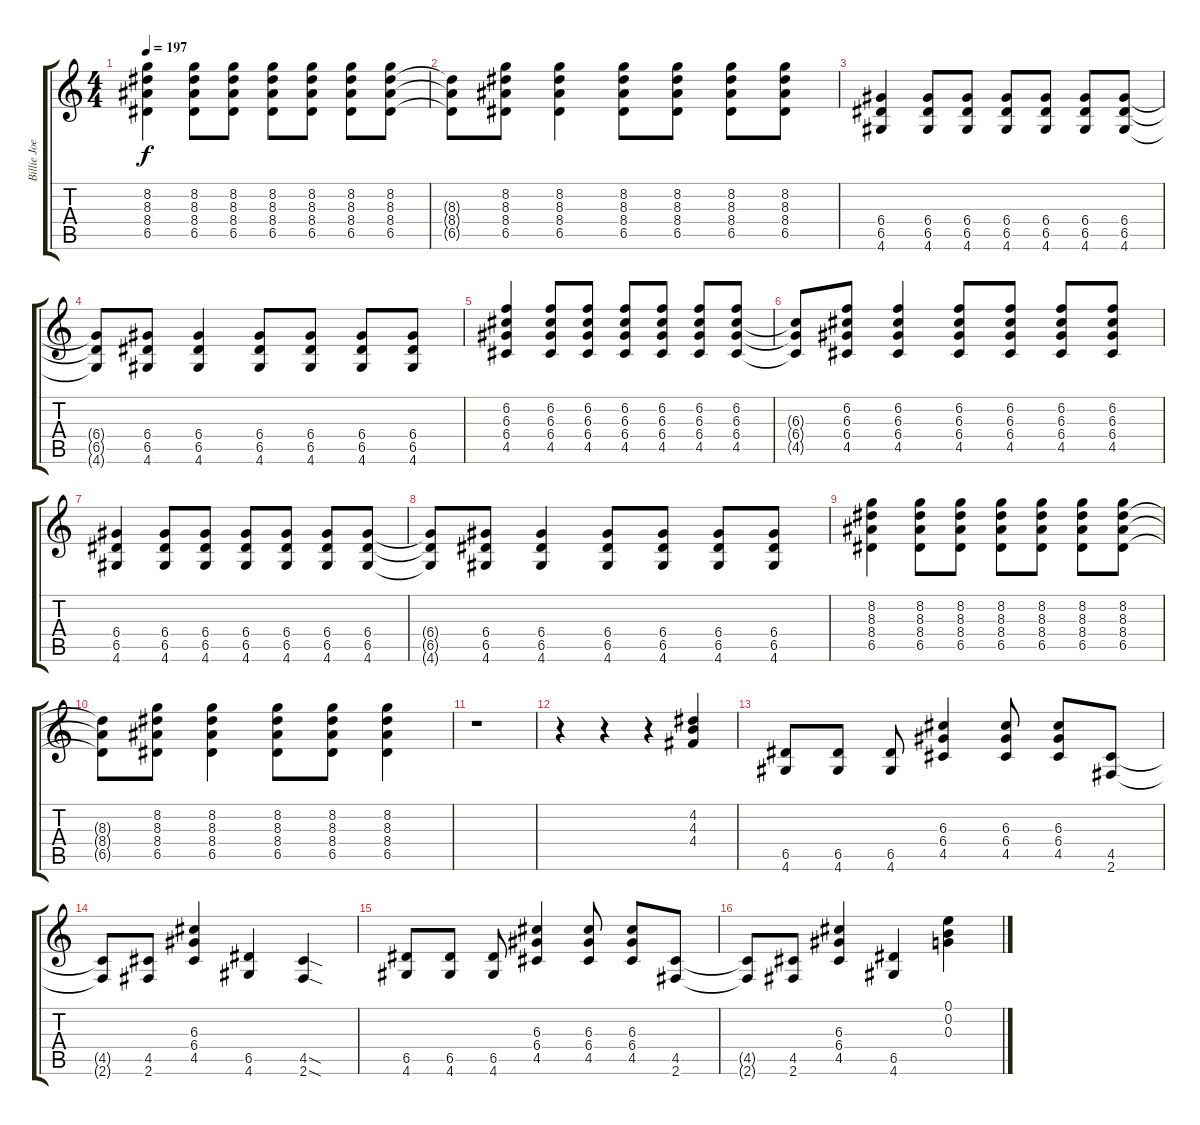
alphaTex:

\track ("Billie Joe (Guitar 1)" "Billie Joe") {instrument overdrivenguitar}
\staff {score tabs}
\tuning (E4 B3 G3 D3 A2 E2) {hide}
\ts (4 4)
\tempo 197
\clef g2
\ks c
(8.2 8.3 8.4 6.5).4{dy f} (8.2 8.3 8.4 6.5).8 (8.2 8.3 8.4 6.5).8 (8.2 8.3 8.4 6.5).8 (8.2 8.3 8.4 6.5).8 (8.2 8.3 8.4 6.5).8 (8.2 8.3 8.4 6.5).8 |
(8.3{t} 8.4{t} 6.5{t}).8 (8.2 8.3 8.4 6.5).8 (8.2 8.3 8.4 6.5).4 (8.2 8.3 8.4 6.5).8 (8.2 8.3 8.4 6.5).8 (8.2 8.3 8.4 6.5).8 (8.2 8.3 8.4 6.5).8 |
(6.4 6.5 4.6).4 (6.4 6.5 4.6).8 (6.4 6.5 4.6).8 (6.4 6.5 4.6).8 (6.4 6.5 4.6).8 (6.4 6.5 4.6).8 (6.4 6.5 4.6).8 |
(6.4{t} 6.5{t} 4.6{t}).8 (6.4 6.5 4.6).8 (6.4 6.5 4.6).4 (6.4 6.5 4.6).8 (6.4 6.5 4.6).8 (6.4 6.5 4.6).8 (6.4 6.5 4.6).8 |
(6.2 6.3 6.4 4.5).4 (6.2 6.3 6.4 4.5).8 (6.2 6.3 6.4 4.5).8 (6.2 6.3 6.4 4.5).8 (6.2 6.3 6.4 4.5).8 (6.2 6.3 6.4 4.5).8 (6.2 6.3 6.4 4.5).8 |
(6.3{t} 6.4{t} 4.5{t}).8 (6.2 6.3 6.4 4.5).8 (6.2 6.3 6.4 4.5).4 (6.2 6.3 6.4 4.5).8 (6.2 6.3 6.4 4.5).8 (6.2 6.3 6.4 4.5).8 (6.2 6.3 6.4 4.5).8 |
(6.4 6.5 4.6).4 (6.4 6.5 4.6).8 (6.4 6.5 4.6).8 (6.4 6.5 4.6).8 (6.4 6.5 4.6).8 (6.4 6.5 4.6).8 (6.4 6.5 4.6).8 |
(6.4{t} 6.5{t} 4.6{t}).8 (6.4 6.5 4.6).8 (6.4 6.5 4.6).4 (6.4 6.5 4.6).8 (6.4 6.5 4.6).8 (6.4 6.5 4.6).8 (6.4 6.5 4.6).8 |
(8.2 8.3 8.4 6.5).4 (8.2 8.3 8.4 6.5).8 (8.2 8.3 8.4 6.5).8 (8.2 8.3 8.4 6.5).8 (8.2 8.3 8.4 6.5).8 (8.2 8.3 8.4 6.5).8 (8.2 8.3 8.4 6.5).8 |
(8.3{t} 8.4{t} 6.5{t}).8 (8.2 8.3 8.4 6.5).8 (8.2 8.3 8.4 6.5).4 (8.2 8.3 8.4 6.5).8 (8.2 8.3 8.4 6.5).8 (8.2 8.3 8.4 6.5).4 |
r.1 |
r.4 r.4 r.4 (4.2 4.3 4.4).4{balance 16} |
(6.5 4.6).8{balance 8} (6.5 4.6).8 (6.5 4.6).8 (6.3 6.4 4.5).4 (6.3 6.4 4.5).8 (6.3 6.4 4.5).8 (4.5 2.6).8 |
(4.5{t} 2.6{t}).8 (4.5 2.6).8 (6.3 6.4 4.5).4 (6.5 4.6).4 (4.5{sod} 2.6{sod}).4 |
(6.5 4.6).8 (6.5 4.6).8 (6.5 4.6).8 (6.3 6.4 4.5).4 (6.3 6.4 4.5).8 (6.3 6.4 4.5).8 (4.5 2.6).8 |
(4.5{t} 2.6{t}).8 (4.5 2.6).8 (6.3 6.4 4.5).4 (6.5 4.6).4 (0.1 0.2 0.3).4{balance 16}
